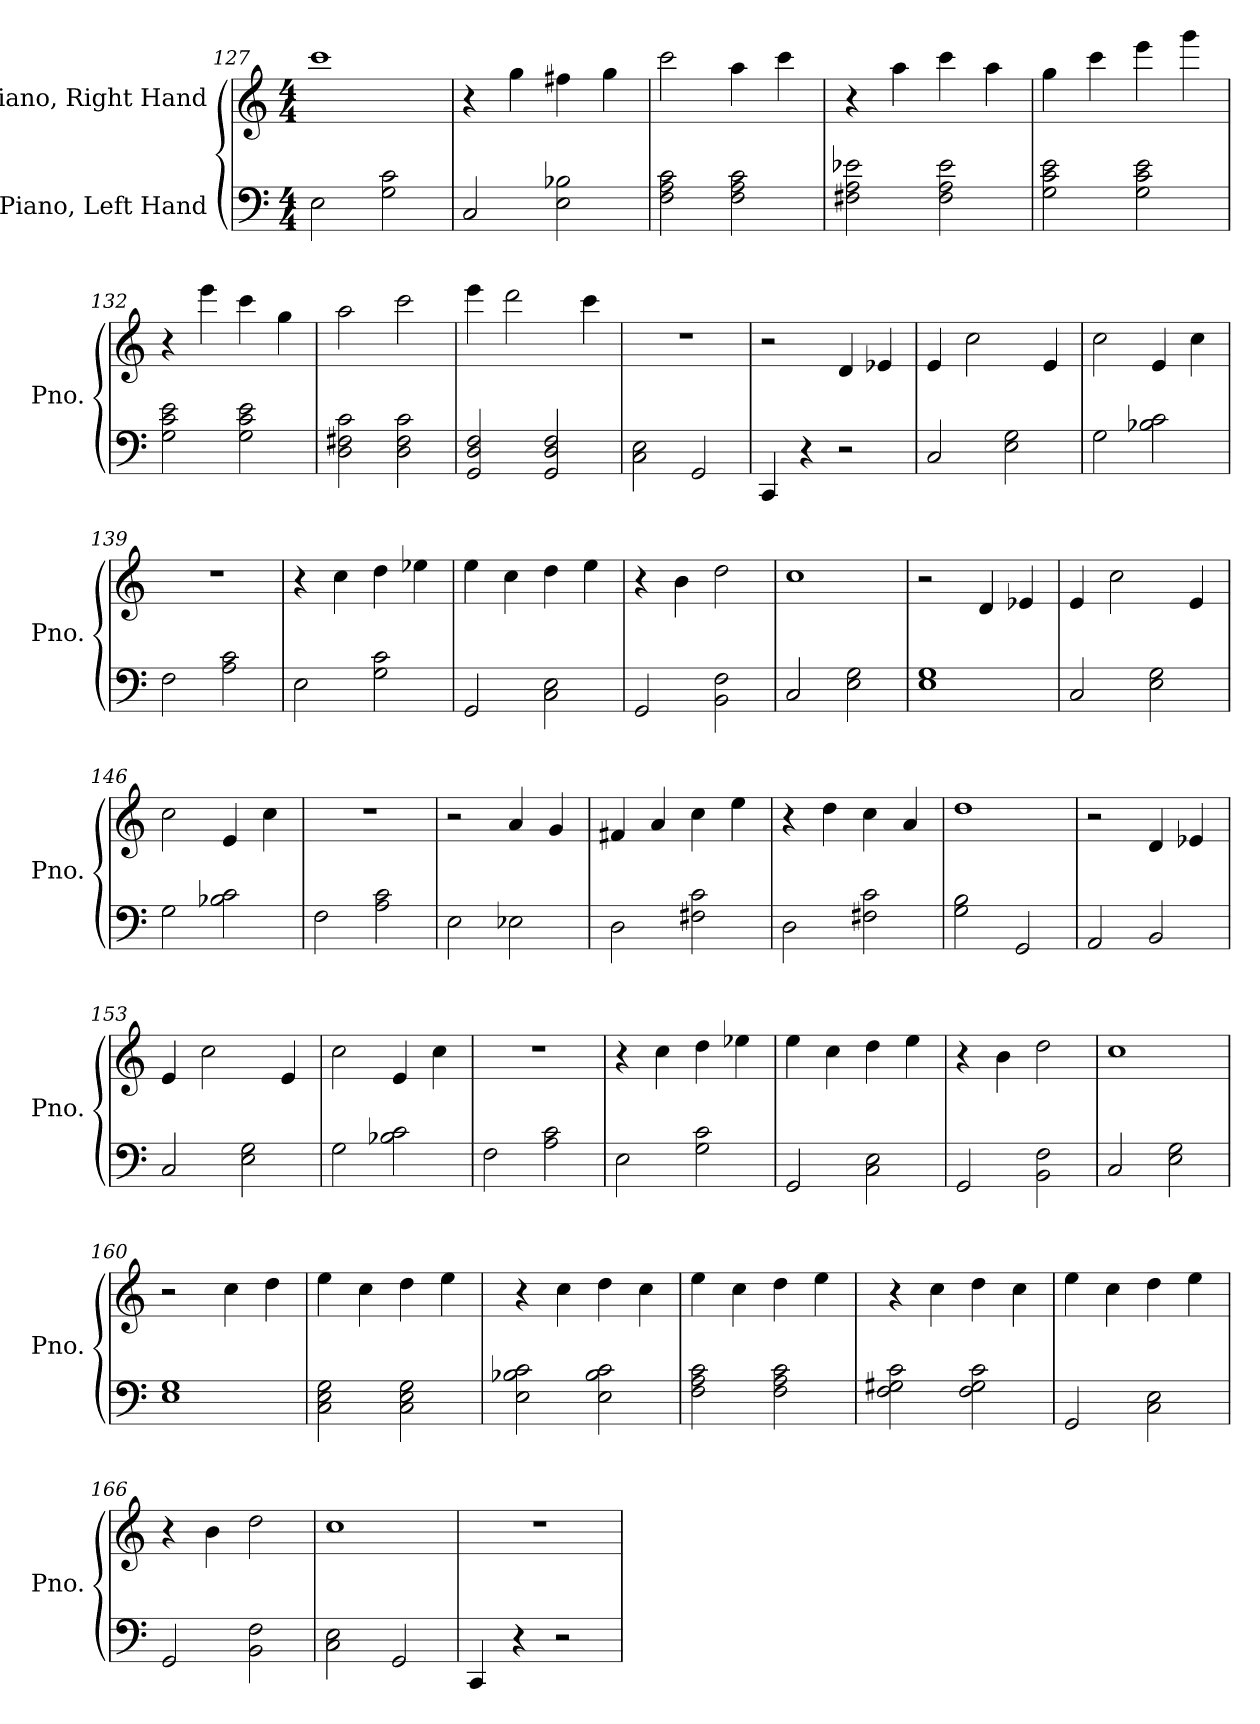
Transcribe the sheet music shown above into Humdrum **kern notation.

**kern	**kern
*part2	*part1
*staff2	*staff1
*I"Piano, Left Hand	*I"Piano, Right Hand
*I'Pno.	*I'Pno.
*clefF4	*clefG2
*k[]	*k[]
*M4/4	*M4/4
=127	=127
2E\	1ccc
2G\ 2c\	.
=128	=128
2C/	4r
.	4gg\
2E\ 2B-X\	4ff#X\
.	4gg\
=129	=129
2F\ 2A\ 2c\	2ccc\
2F\ 2A\ 2c\	4aa\
.	4ccc\
!!LO:LB:g=z
=130	=130
2F#X\ 2A\ 2e-X\	4r
.	4aa\
2F#\ 2A\ 2e-\	4ccc\
.	4aa\
=131	=131
2G\ 2c\ 2e\	4gg\
.	4ccc\
2G\ 2c\ 2e\	4eee\
.	4ggg\
=132	=132
2G\ 2c\ 2e\	4r
.	4eee\
2G\ 2c\ 2e\	4ccc\
.	4gg\
=133	=133
2D\ 2F#X\ 2c\	2aa\
2D\ 2F#\ 2c\	2ccc\
=134	=134
2GG/ 2D/ 2F/	4eee\
.	2ddd\
2GG/ 2D/ 2F/	.
.	4ccc\
=135	=135
2C\ 2E\	1r
2GG/	.
=136	=136
4CC/	2r
4r	.
2r	4d/
.	4e-X/
=137	=137
2C/	4e/
.	2cc\
2E\ 2G\	.
.	4e/
!!LO:LB:g=z
=138	=138
2G\	2cc\
2B-X\ 2c\	4e/
.	4cc\
=139	=139
2F\	1r
2A\ 2c\	.
=140	=140
2E\	4r
.	4cc\
2G\ 2c\	4dd\
.	4ee-X\
=141	=141
2GG/	4ee\
.	4cc\
2C\ 2E\	4dd\
.	4ee\
=142	=142
2GG/	4r
.	4b\
2BB\ 2F\	2dd\
=143	=143
2C/	1cc
2E\ 2G\	.
=144	=144
1E 1G	2r
.	4d/
.	4e-X/
=145	=145
2C/	4e/
.	2cc\
2E\ 2G\	.
.	4e/
=146	=146
2G\	2cc\
2B-X\ 2c\	4e/
.	4cc\
!!LO:LB:g=z
=147	=147
2F\	1r
2A\ 2c\	.
=148	=148
2E\	2r
2E-X\	4a/
.	4g/
=149	=149
2D\	4f#X/
.	4a/
2F#X\ 2c\	4cc\
.	4ee\
=150	=150
2D\	4r
.	4dd\
2F#X\ 2c\	4cc\
.	4a/
=151	=151
2G\ 2B\	1dd
2GG/	.
=152	=152
2AA/	2r
2BB/	4d/
.	4e-X/
=153	=153
2C/	4e/
.	2cc\
2E\ 2G\	.
.	4e/
=154	=154
2G\	2cc\
2B-X\ 2c\	4e/
.	4cc\
=155	=155
2F\	1r
2A\ 2c\	.
!!LO:PB:g=z
=156	=156
2E\	4r
.	4cc\
2G\ 2c\	4dd\
.	4ee-X\
=157	=157
2GG/	4ee\
.	4cc\
2C\ 2E\	4dd\
.	4ee\
=158	=158
2GG/	4r
.	4b\
2BB\ 2F\	2dd\
=159	=159
2C/	1cc
2E\ 2G\	.
=160	=160
1E 1G	2r
.	4cc\
.	4dd\
=161	=161
2C\ 2E\ 2G\	4ee\
.	4cc\
2C\ 2E\ 2G\	4dd\
.	4ee\
=162	=162
2E\ 2B-X\ 2c\	4r
.	4cc\
2E\ 2B-\ 2c\	4dd\
.	4cc\
=163	=163
2F\ 2A\ 2c\	4ee\
.	4cc\
2F\ 2A\ 2c\	4dd\
.	4ee\
=164	=164
2F\ 2G#X\ 2c\	4r
.	4cc\
2F\ 2G#\ 2c\	4dd\
.	4cc\
!!LO:LB:g=z
=165	=165
2GG/	4ee\
.	4cc\
2C\ 2E\	4dd\
.	4ee\
=166	=166
2GG/	4r
.	4b\
2BB\ 2F\	2dd\
=167	=167
2C\ 2E\	1cc
2GG/	.
=168	=168
4CC/	1r
4r	.
2r	.
=	=
*-	*-
